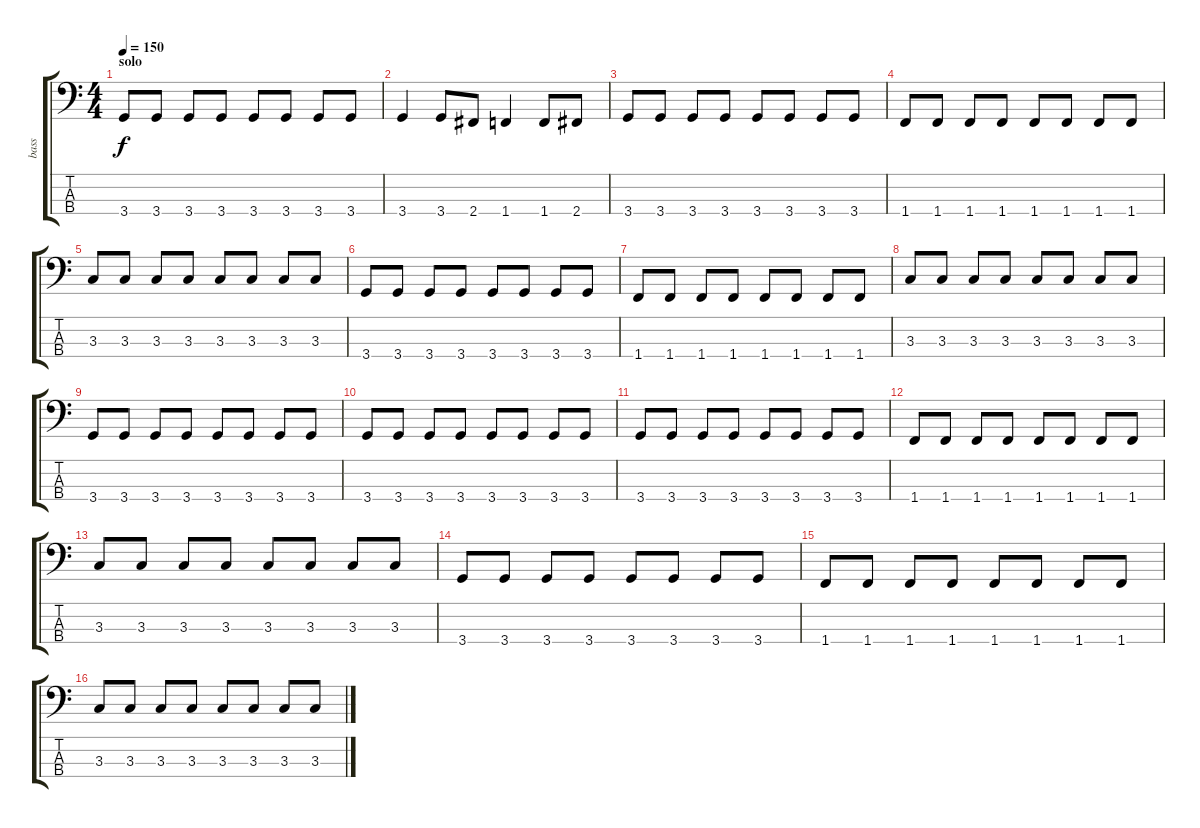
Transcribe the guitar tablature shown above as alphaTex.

\track ("bass" "bass") {instrument electricbasspick}
\staff {score tabs}
\tuning (G2 D2 A1 E1) {hide}
\ts (4 4)
\section ("" "solo")
\tempo 150
\clef f4
\ks c
3.4.8{dy f} 3.4.8 3.4.8 3.4.8 3.4.8 3.4.8 3.4.8 3.4.8 |
3.4.4 3.4.8 2.4.8 1.4.4 1.4.8 2.4.8 |
3.4.8 3.4.8 3.4.8 3.4.8 3.4.8 3.4.8 3.4.8 3.4.8 |
1.4.8 1.4.8 1.4.8 1.4.8 1.4.8 1.4.8 1.4.8 1.4.8 |
3.3.8 3.3.8 3.3.8 3.3.8 3.3.8 3.3.8 3.3.8 3.3.8 |
3.4.8 3.4.8 3.4.8 3.4.8 3.4.8 3.4.8 3.4.8 3.4.8 |
1.4.8 1.4.8 1.4.8 1.4.8 1.4.8 1.4.8 1.4.8 1.4.8 |
3.3.8 3.3.8 3.3.8 3.3.8 3.3.8 3.3.8 3.3.8 3.3.8 |
3.4.8 3.4.8 3.4.8 3.4.8 3.4.8 3.4.8 3.4.8 3.4.8 |
3.4.8 3.4.8 3.4.8 3.4.8 3.4.8 3.4.8 3.4.8 3.4.8 |
3.4.8 3.4.8 3.4.8 3.4.8 3.4.8 3.4.8 3.4.8 3.4.8 |
1.4.8 1.4.8 1.4.8 1.4.8 1.4.8 1.4.8 1.4.8 1.4.8 |
3.3.8 3.3.8 3.3.8 3.3.8 3.3.8 3.3.8 3.3.8 3.3.8 |
3.4.8 3.4.8 3.4.8 3.4.8 3.4.8 3.4.8 3.4.8 3.4.8 |
1.4.8 1.4.8 1.4.8 1.4.8 1.4.8 1.4.8 1.4.8 1.4.8 |
3.3.8 3.3.8 3.3.8 3.3.8 3.3.8 3.3.8 3.3.8 3.3.8
